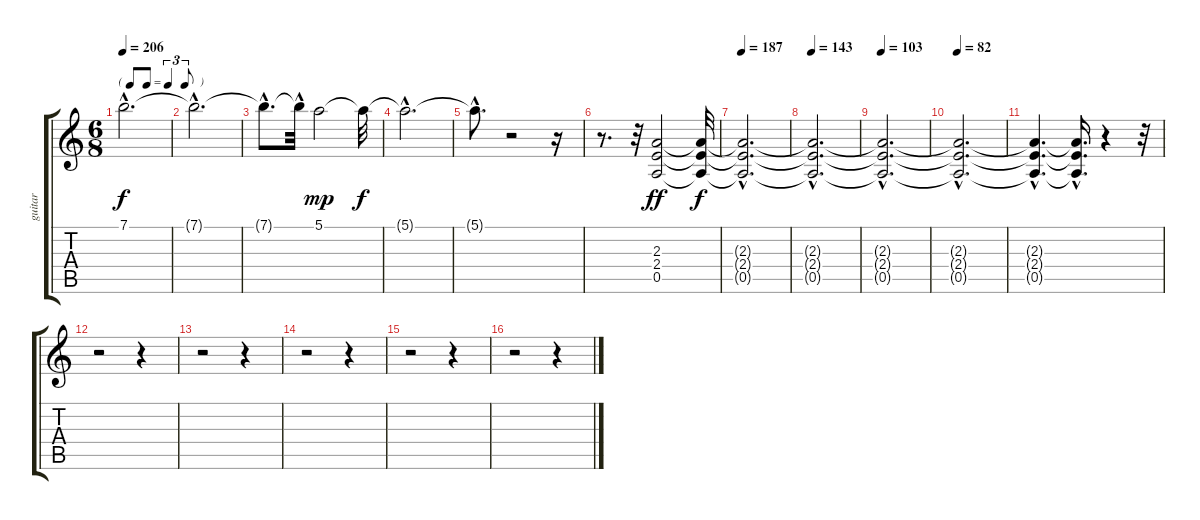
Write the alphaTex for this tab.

\track ("guitar" "guitar") {instrument distortionguitar}
\staff {score tabs}
\tuning (E4 B3 G3 D3 A2 E2) {hide}
\ts (6 8)
\tf triplet8th
\tempo 206
\clef g2
\ks c
7.1{hac t}.2{d dy f} |
7.1{hac t}.2{d} |
7.1{hac t}.8{d} 7.1{hac t}.32 5.1.2{dy mp} 5.1{t}.32{dy f} |
5.1{hac t}.2{d} |
5.1{hac t}.8{d} r.2 r.16 |
r.8{d} r.32 (2.3 2.4 0.5).2{dy ff} (2.3{t} 2.4{t} 0.5{t}).32{dy f} |
\tempo 187
(2.3{hac t} 2.4{hac t} 0.5{hac t}).2{d} |
\tempo 143
(2.3{hac t} 2.4{hac t} 0.5{hac t}).2{d} |
\tempo 103
(2.3{hac t} 2.4{hac t} 0.5{hac t}).2{d} |
\tempo 82
(2.3{hac t} 2.4{hac t} 0.5{hac t}).2{d} |
(2.3{hac t} 2.4{hac t} 0.5{hac t}).4{d} (2.3{hac t} 2.4{hac t} 0.5{hac t}).16{d} r.4 r.32 |
r.2 r.4 |
r.2 r.4 |
r.2 r.4 |
r.2 r.4 |
r.2 r.4
